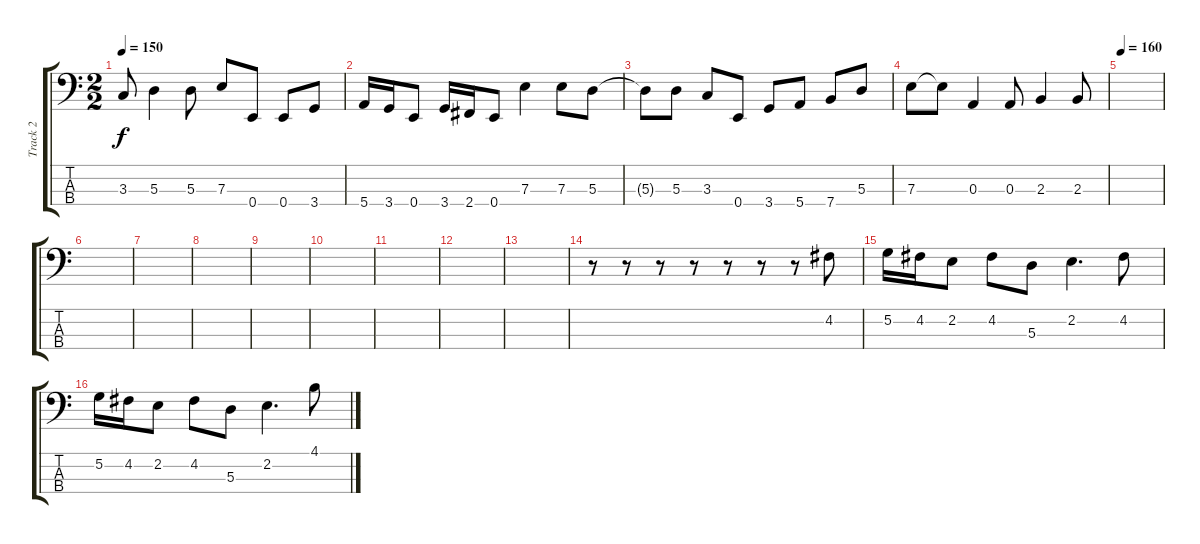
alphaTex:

\track ("Track 2" "Track 2") {instrument electricbassfinger}
\staff {score tabs}
\tuning (G2 D2 A1 E1) {hide}
\ts (2 2)
\tempo 150
\clef f4
\ks c
3.3.8{dy f} 5.3.4 5.3.8 7.3.8 0.4.8 0.4.8 3.4.8 |
5.4.16 3.4.16 0.4.8 3.4.16 2.4.16 0.4.8 7.3.4 7.3.8 5.3.8 |
5.3{t}.8 5.3.8 3.3.8 0.4.8 3.4.8 5.4.8 7.4.8 5.3.8 |
7.3.8 7.3{t}.8 0.3.4 0.3.8 2.3.4 2.3.8 |
\tempo 160
|
|
|
|
|
|
|
|
|
r.8 r.8 r.8 r.8 r.8 r.8 r.8 4.2.8 |
5.2.16 4.2.16 2.2.8 4.2.8 5.3.8 2.2.4{d} 4.2.8 |
5.2.16 4.2.16 2.2.8 4.2.8 5.3.8 2.2.4{d} 4.1.8
